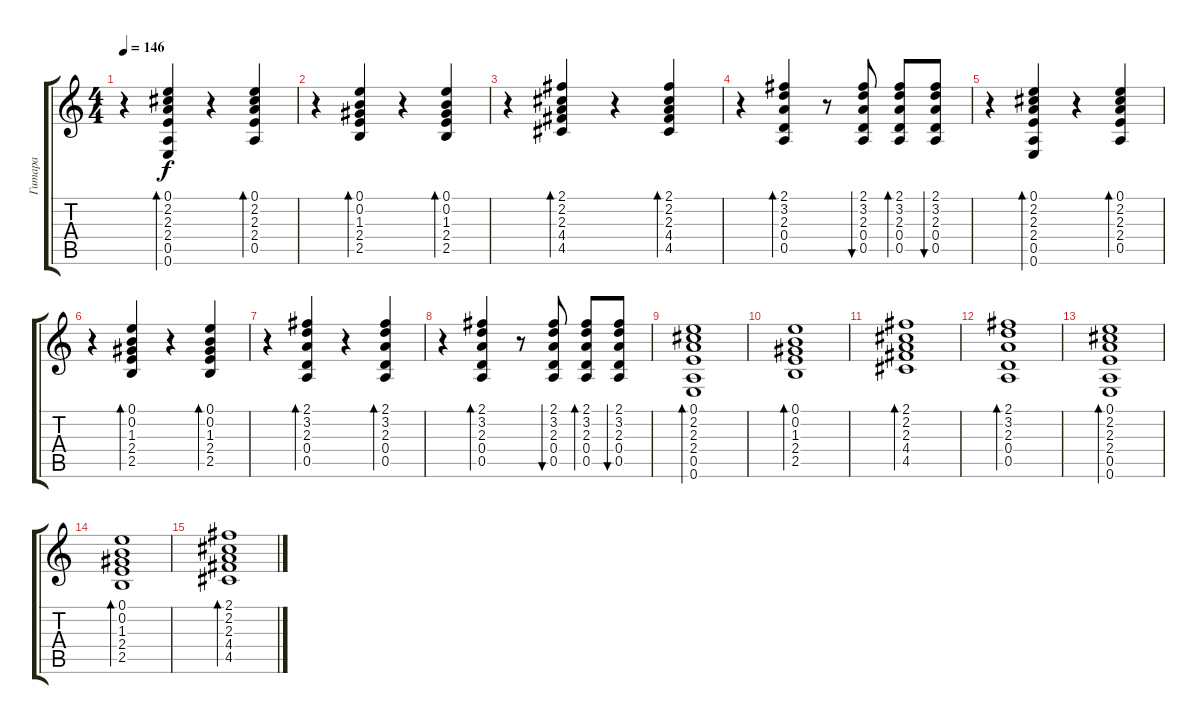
\track ("Гитара" "Гитара") {instrument acousticguitarsteel}
\staff {score tabs}
\tuning (E4 B3 G3 D3 A2 E2) {hide}
\ts (4 4)
\tempo 146
\clef g2
\ks c
r.4{dy f} (0.1 2.2 2.3 2.4 0.5 0.6).4{bd 30} r.4 (0.1 2.2 2.3 2.4 0.5).4{bd 30} |
r.4 (0.1 0.2 1.3 2.4 2.5).4{bd 30} r.4 (0.1 0.2 1.3 2.4 2.5).4{bd 30} |
r.4 (2.1 2.2 2.3 4.4 4.5).4{bd 30} r.4 (2.1 2.2 2.3 4.4 4.5).4{bd 30} |
r.4 (2.1 3.2 2.3 0.4 0.5).4{bd 30} r.8 (2.1 3.2 2.3 0.4 0.5).8{bu 30} (2.1 3.2 2.3 0.4 0.5).8{bd 30} (2.1 3.2 2.3 0.4 0.5).8{bu 30} |
r.4 (0.1 2.2 2.3 2.4 0.5 0.6).4{bd 30} r.4 (0.1 2.2 2.3 2.4 0.5).4{bd 30} |
r.4 (0.1 0.2 1.3 2.4 2.5).4{bd 30} r.4 (0.1 0.2 1.3 2.4 2.5).4{bd 30} |
r.4 (2.1 3.2 2.3 0.4 0.5).4{bd 30} r.4 (2.1 3.2 2.3 0.4 0.5).4{bd 30} |
r.4 (2.1 3.2 2.3 0.4 0.5).4{bd 30} r.8 (2.1 3.2 2.3 0.4 0.5).8{bu 30} (2.1 3.2 2.3 0.4 0.5).8{bd 30} (2.1 3.2 2.3 0.4 0.5).8{bu 30} |
(0.1 2.2 2.3 2.4 0.5 0.6).1{bd 30} |
(0.1 0.2 1.3 2.4 2.5).1{bd 30} |
(2.1 2.2 2.3 4.4 4.5).1{bd 30} |
(2.1 3.2 2.3 0.4 0.5).1{bd 30} |
(0.1 2.2 2.3 2.4 0.5 0.6).1{bd 30} |
(0.1 0.2 1.3 2.4 2.5).1{bd 30} |
(2.1 2.2 2.3 4.4 4.5).1{bd 30}
